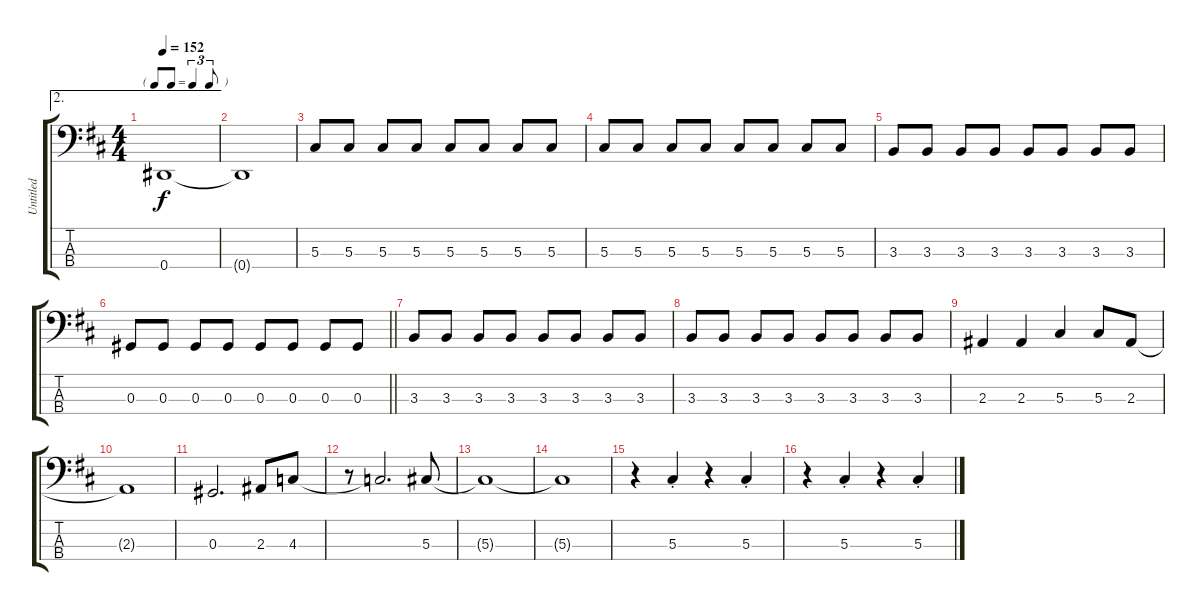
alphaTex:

\track ("Untitled" "Untitled") {instrument electricbassfinger}
\staff {score tabs}
\tuning (Gb2 Db2 Ab1 Eb1) {hide}
\ae 2
\ts (4 4)
\tf triplet8th
\tempo 152
\clef f4
\ks d
0.4{t}.1{dy f} |
0.4{t}.1 |
5.3.8 5.3.8 5.3.8 5.3.8 5.3.8 5.3.8 5.3.8 5.3.8 |
5.3.8 5.3.8 5.3.8 5.3.8 5.3.8 5.3.8 5.3.8 5.3.8 |
3.3.8 3.3.8 3.3.8 3.3.8 3.3.8 3.3.8 3.3.8 3.3.8 |
\barLineRight lightlight
0.3.8 0.3.8 0.3.8 0.3.8 0.3.8 0.3.8 0.3.8 0.3.8 |
3.3.8 3.3.8 3.3.8 3.3.8 3.3.8 3.3.8 3.3.8 3.3.8 |
3.3.8 3.3.8 3.3.8 3.3.8 3.3.8 3.3.8 3.3.8 3.3.8 |
2.3.4 2.3.4 5.3.4 5.3.8 2.3.8 |
2.3{t}.1 |
0.3.2{d} 2.3.8 4.3.8 |
r.8 4.3{t}.2{d} 5.3.8 |
5.3{t}.1 |
5.3{t}.1 |
r.4 5.3{st}.4 r.4 5.3{st}.4 |
r.4 5.3{st}.4 r.4 5.3{st}.4
